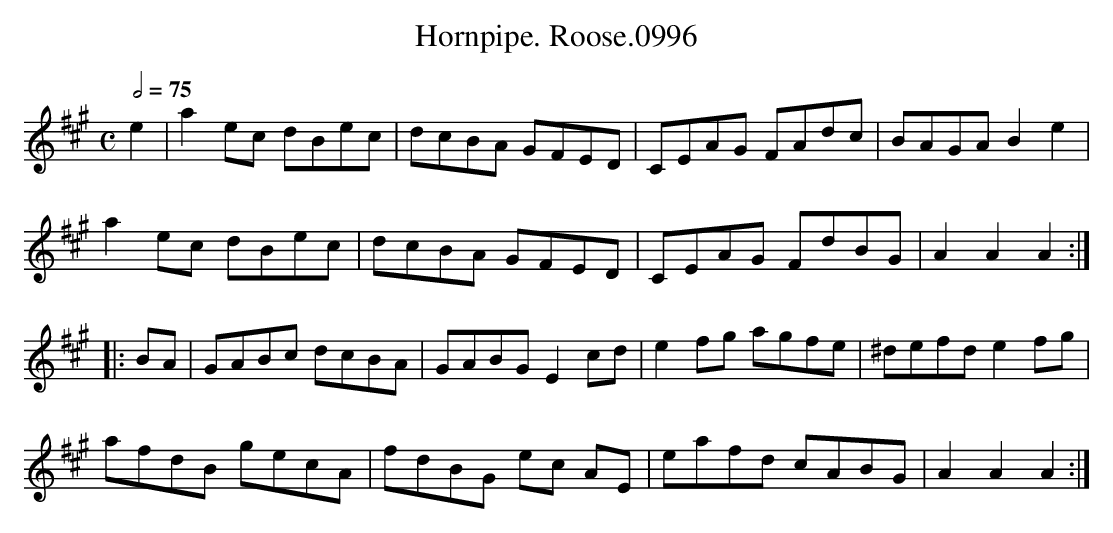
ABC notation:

X:1
T:Hornpipe. Roose.0996
M:C
L:1/8
Q:2/4=75
K:A
e2 | a2ec dBec | dcBA GFED | CEAG FAdc | BAGA B2e2 |
a2ec dBec | dcBA GFED | CEAG FdBG | A2A2 A2 :|
|: BA | GABc dcBA | GABG E2cd | e2fg agfe | ^defd e2fg |
afdB gecA | fdBG ec AE | eafd cABG | A2A2 A2 :|
